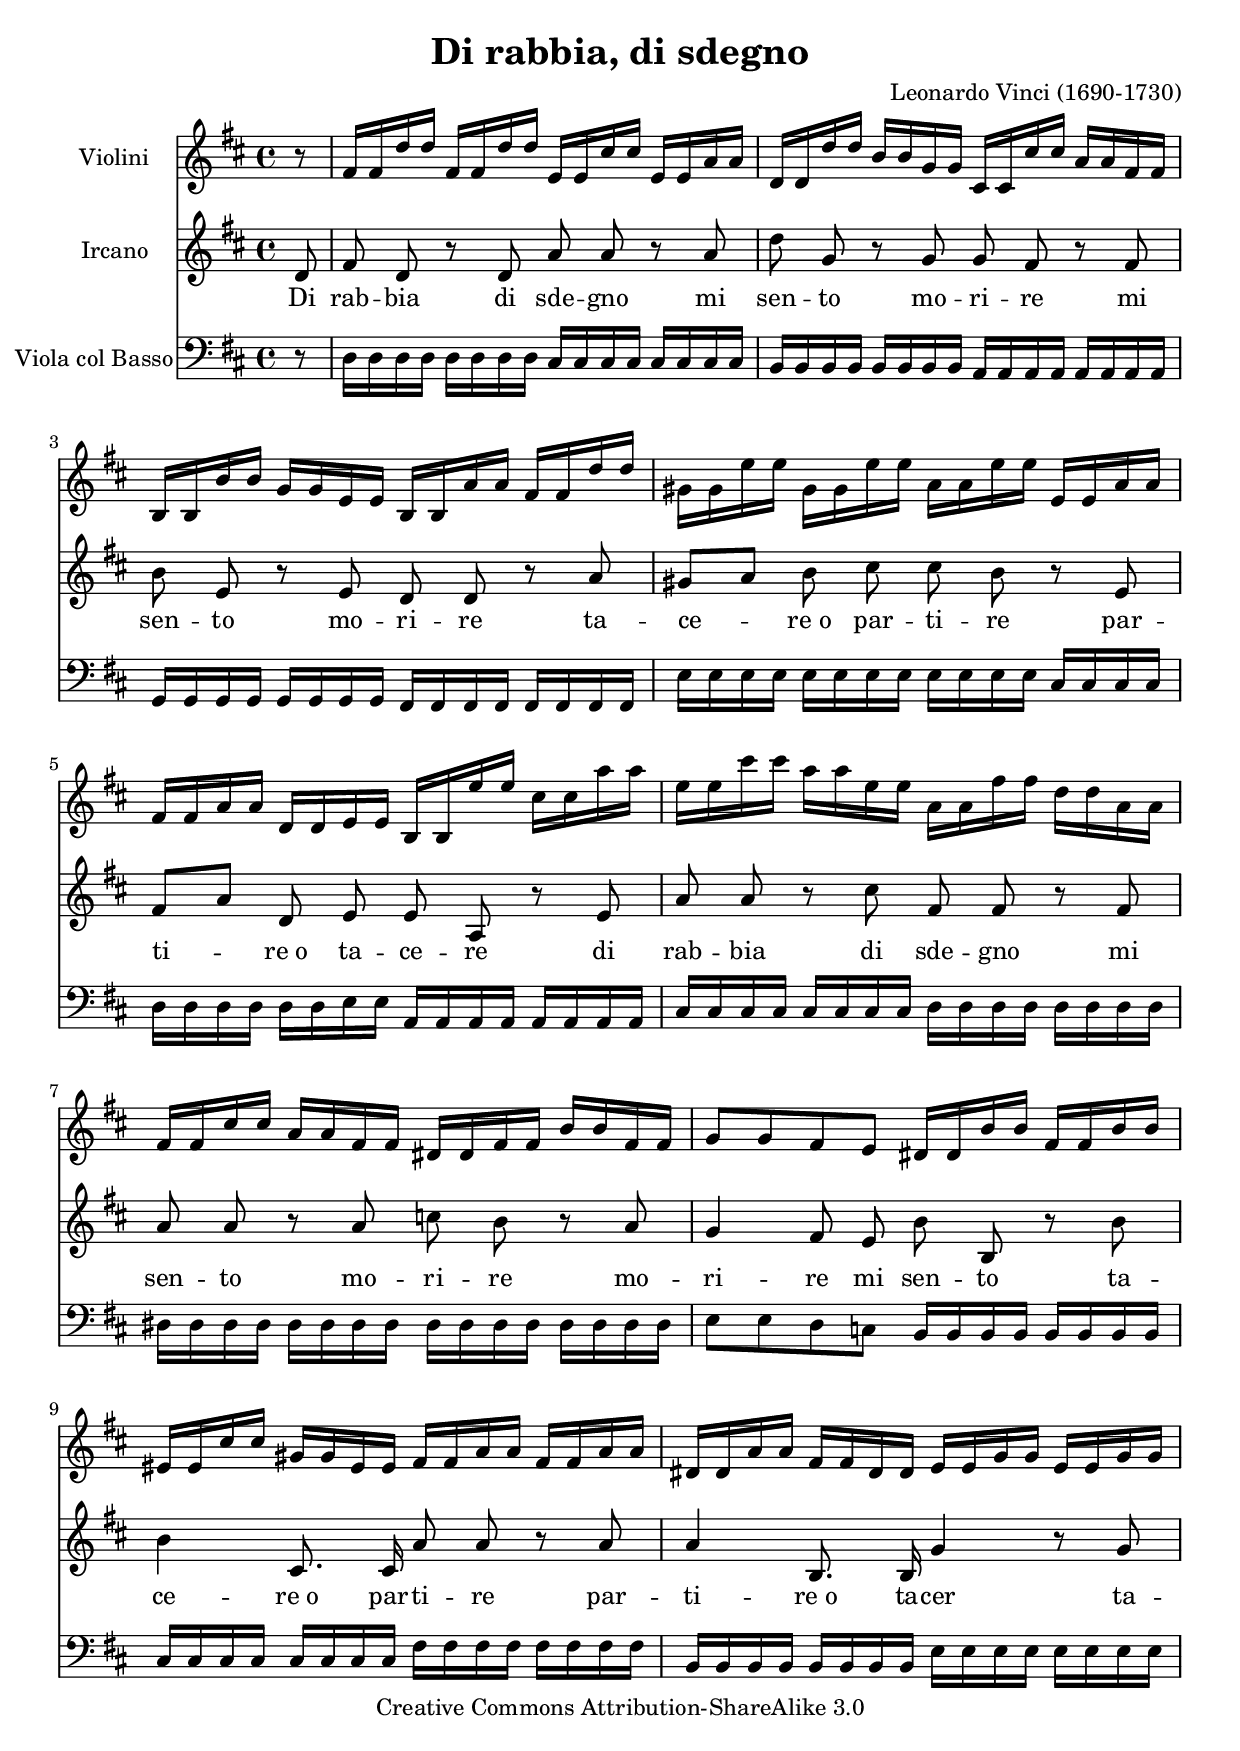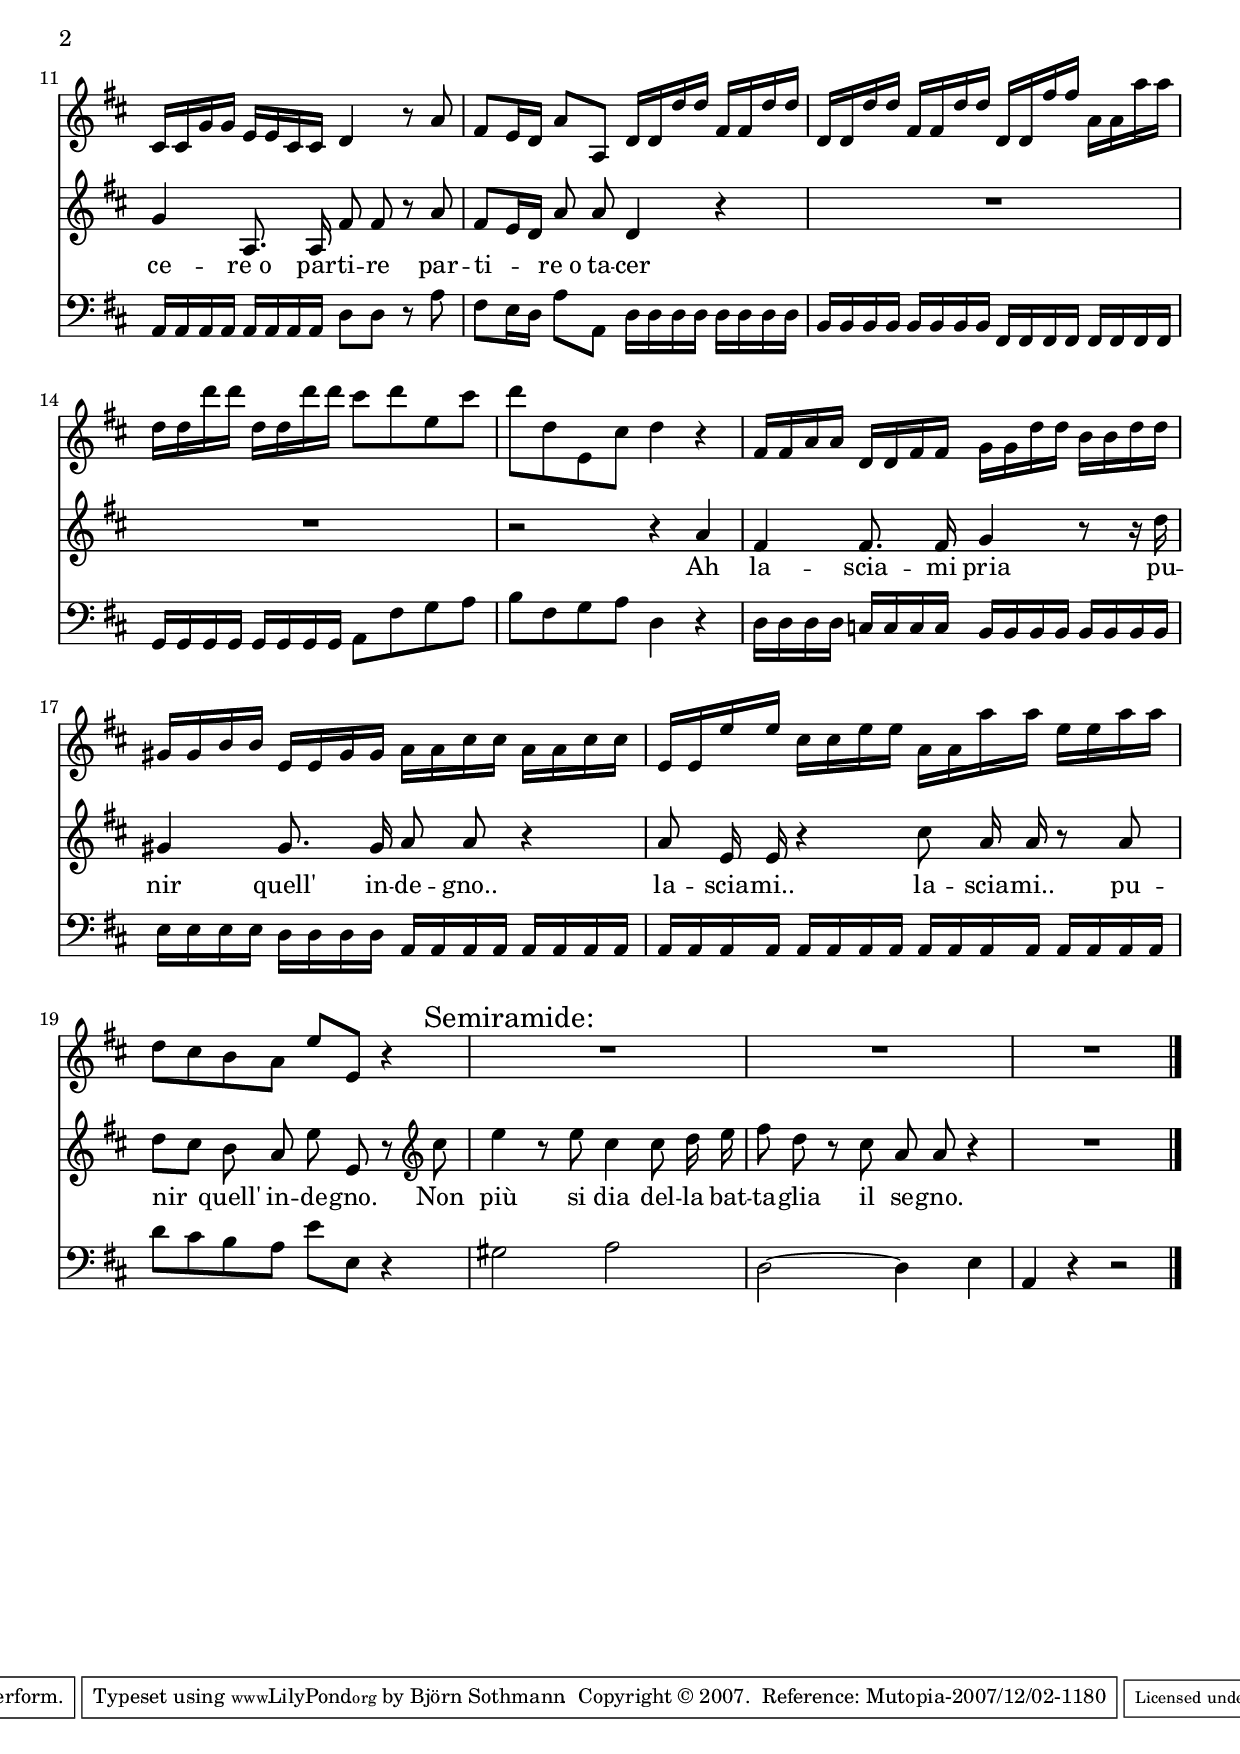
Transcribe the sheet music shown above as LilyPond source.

% Created on Tue Nov 27 19:42:26 CET 2007
\version "2.10.33"

\header {
	title = "Di rabbia, di sdegno"
	composer = "Leonardo Vinci (1690-1730)"
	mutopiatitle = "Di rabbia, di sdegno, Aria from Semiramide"
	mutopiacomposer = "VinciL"
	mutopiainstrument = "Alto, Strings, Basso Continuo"
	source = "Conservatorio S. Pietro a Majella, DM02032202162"
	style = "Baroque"
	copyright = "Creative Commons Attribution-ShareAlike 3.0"
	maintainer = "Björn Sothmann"
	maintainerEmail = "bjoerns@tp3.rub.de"
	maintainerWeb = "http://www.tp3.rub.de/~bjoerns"
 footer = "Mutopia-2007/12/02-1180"
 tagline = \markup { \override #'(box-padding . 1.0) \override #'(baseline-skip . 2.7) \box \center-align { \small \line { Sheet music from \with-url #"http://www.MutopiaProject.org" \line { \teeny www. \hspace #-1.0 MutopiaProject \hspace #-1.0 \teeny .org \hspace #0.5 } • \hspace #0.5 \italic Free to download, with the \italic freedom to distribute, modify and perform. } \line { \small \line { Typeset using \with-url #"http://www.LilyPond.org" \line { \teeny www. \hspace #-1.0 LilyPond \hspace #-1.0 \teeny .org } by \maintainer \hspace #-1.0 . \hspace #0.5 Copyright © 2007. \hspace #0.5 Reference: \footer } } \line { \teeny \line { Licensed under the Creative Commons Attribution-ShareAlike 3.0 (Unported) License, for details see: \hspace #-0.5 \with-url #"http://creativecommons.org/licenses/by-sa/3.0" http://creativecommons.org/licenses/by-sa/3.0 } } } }
}

\include "deutsch.ly"

verse= \lyricmode {
Di rab -- bia di sde -- gno mi sen -- to mo -- ri -- re mi sen -- to mo -- ri -- re ta -- ce -- re_o par -- ti -- re par -- ti -- re_o ta -- ce -- re di rab -- bia di sde -- gno mi sen -- to mo -- ri -- re mo -- ri -- re mi sen -- to ta -- ce -- re_o par -- ti -- re par -- ti -- re_o ta -- cer ta -- ce -- re_o par -- ti -- re par -- ti -- re_o ta -- cer Ah la -- scia -- mi pria pu -- nir quell' in -- de -- gno.. la -- scia -- mi.. la -- scia -- mi.. pu -- nir quell' in -- de -- gno.
Non più si dia del -- la bat -- ta -- glia il se -- gno.
}

Sem = {\set Staff.forceClef = ##t \clef treble \mark "Semiramide:"}

staffViolin = \new Staff  {
	\time 4/4
	\override Score.MetronomeMark #'stencil = ##f
	\tempo 4 = 80 
	\set Staff.instrumentName="Violini"
	\set Staff.midiInstrument="violin"
	\key d \major
	\clef treble
	\relative c' {
		\partial 8 r8 |
		fis16 fis d' d fis, fis d' d e, e cis' cis e, e a a |
		d, d d' d h h g g cis, cis cis' cis a a fis fis |
		h, h h' h g g e e h h a' a fis fis d' d |
		gis, gis e' e gis, gis e' e a, a e' e e, e a a |
		fis fis a a d, d e e h h e' e cis cis a' a |
		e e cis' cis a a e e a, a fis' fis d d a a |
		fis fis cis' cis a a fis fis dis dis fis fis h h fis fis |
		g8 g fis e dis16 dis h' h fis fis h h |
		eis, eis cis' cis gis gis eis eis fis fis a a fis fis a a |
		dis, dis a' a fis fis dis dis e e g g e e g g |
		cis, cis g' g e e cis cis d4 r8 a' |
		fis e16 d a'8 a, d16 d d' d fis, fis d' d |
		d, d d' d fis, fis d' d d, d fis' fis a, a a' a |
		d, d d' d d, d d' d cis8 d e, cis' |
		d d, e, cis' d4 r |
		fis,16 fis a a d, d fis fis g g d' d h h d d |
		gis, gis h h e, e gis gis a a cis cis a a cis cis |
		e, e e' e cis cis e e a, a a' a e e a a |
		d,8 cis h a e' e, r4 |
		R1*3 |
	\bar "|."
	}

}
staffAlto = \new Staff  {
	\set Staff.instrumentName="Ircano"
	\set Staff.midiInstrument="oboe"
	\key d \major
	\clef treble
	\relative c' {
		\context Voice = "melodyAlt" {
			\dynamicUp
			\autoBeamOff
			\partial 8 d8 |
			fis d r d a' a r a |
			d g, r g g fis r fis |
			h e, r e d d r a' |
			gis[ a] h cis cis h r e, |
			fis[ a] d, e e a, r e' |
			a a r cis fis, fis r fis |
			a a r a c h r a |
			g4 fis8 e h' h, r h' |
			h4 cis,8. cis16 a'8 a r a |
			a4 h,8. h16 g'4 r8 g |
			g4 a,8. a16 fis'8 fis r a |
			fis[ e16 d] a'8 a d,4 r |
			R1*2 |
			r2 r4 a' |
			fis fis8. fis16 g4 r8 r16 d' |
			gis,4 gis8. gis16 a8 a r4 |
			a8 e16 e r4 cis'8 a16 a r8 a |
			d8[ cis] h a e' e, r \Sem cis'8 |
			e4 r8 e cis4 cis8 d16 e |
			fis8 d r cis a a r4 |
			R1 |
		}

	\bar "|."
	}

}
staffCello = \new Staff  {
	\set Staff.instrumentName="Viola col Basso"
	\set Staff.midiInstrument="harpsichord"
	\key d \major
	\clef bass
	\relative c {
		\partial 8 r8 |
		d16 d d d d d d d cis cis cis cis cis cis cis cis |
		h h h h h h h h a a a a a a a a |
		g g g g g g g g fis fis fis fis fis fis fis fis |
		e' e e e e e e e e e e e cis cis cis cis |
		d d d d d d e e a, a a a a a a a |
		cis cis cis cis cis cis cis cis d d d d d d d d |
		dis dis dis dis dis dis dis dis dis dis dis dis dis dis dis dis |
		e8 e d c h16 h h h h h h h |
		cis cis cis cis cis cis cis cis fis fis fis fis fis fis fis fis |
		h, h h h h h h h e e e e e e e e |
		a, a a a a a a a d8 d r a' |
		fis e16 d a'8 a, d16 d d d d d d d |
		h h h h h h h h fis fis fis fis fis fis fis fis |
		g g g g g g g g a8 fis' g a |
		h fis g a d,4 r |
		d16 d d d c c c c h h h h h h h h |
		e e e e d d d d a a a a a a a a |
		a a a a a a a a a a a a a a a a |
		d'8 cis h a e' e, r4 |
		gis2 a |
		d,~ d4 e |
		a, r r2 |
	\bar "|."
	}

}


\score {
	<<
		\staffViolin
		\staffAlto
		\context Lyrics = "lmelodyAlt" \lyricmode  { \lyricsto "melodyAlt" \verse }
		
		\staffCello
	>>
	
	\midi {
	}

	\layout  {
		indent=20
	}
}

\paper {
}

